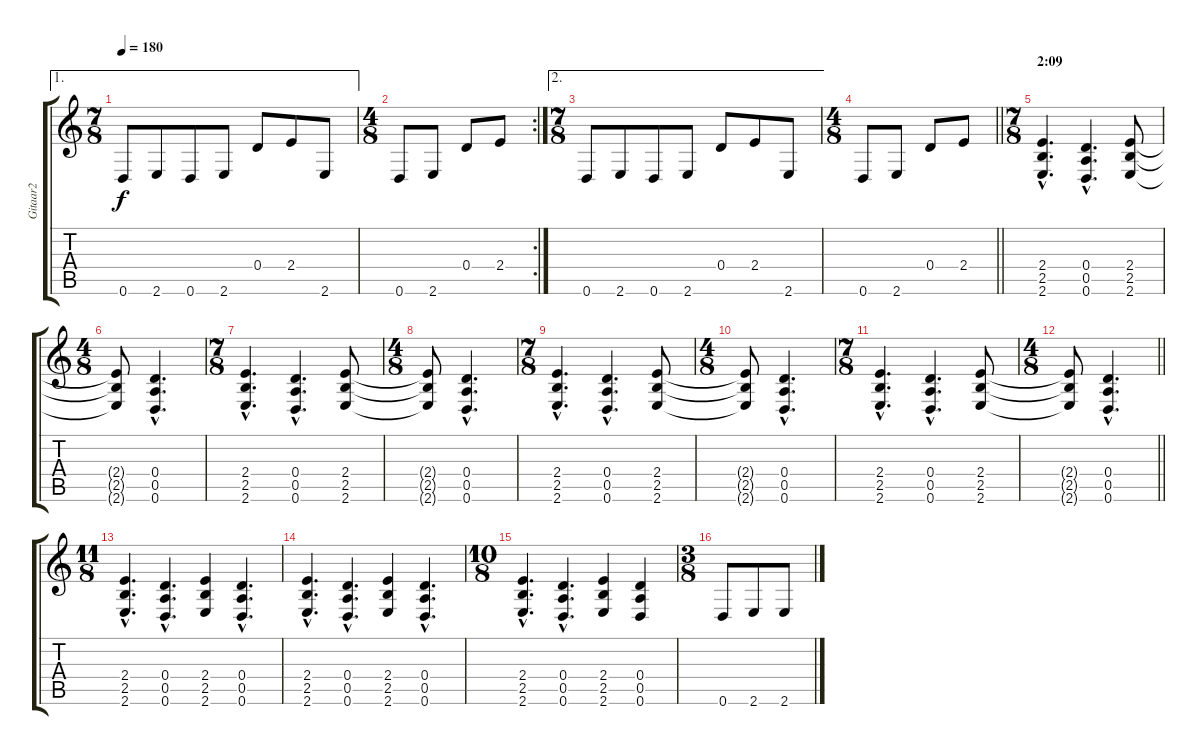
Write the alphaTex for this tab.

\track ("Gitaar2" "Gitaar2") {instrument distortionguitar}
\staff {score tabs}
\tuning (E4 B3 G3 D3 A2 D2) {hide}
\ae 1
\ts (7 8)
\tempo 180
\clef g2
\ks c
0.6.8{dy f} 2.6.8 0.6.8 2.6.8 0.4.8 2.4.8 2.6.8 |
\rc 2
\ts (4 8)
0.6.8 2.6.8 0.4.8 2.4.8 |
\ae 2
\ts (7 8)
0.6.8 2.6.8 0.6.8 2.6.8 0.4.8 2.4.8 2.6.8 |
\ts (4 8)
\barLineRight lightlight
0.6.8 2.6.8 0.4.8 2.4.8 |
\ts (7 8)
\section ("" "2:09")
(2.4{hac} 2.5{hac} 2.6{hac}).4{d} (0.4{hac} 0.5{hac} 0.6{hac}).4{d} (2.4 2.5 2.6).8 |
\ts (4 8)
(2.4{t} 2.5{t} 2.6{t}).8 (0.4{hac} 0.5{hac} 0.6{hac}).4{d} |
\ts (7 8)
(2.4{hac} 2.5{hac} 2.6{hac}).4{d} (0.4{hac} 0.5{hac} 0.6{hac}).4{d} (2.4 2.5 2.6).8 |
\ts (4 8)
(2.4{t} 2.5{t} 2.6{t}).8 (0.4{hac} 0.5{hac} 0.6{hac}).4{d} |
\ts (7 8)
(2.4{hac} 2.5{hac} 2.6{hac}).4{d} (0.4{hac} 0.5{hac} 0.6{hac}).4{d} (2.4 2.5 2.6).8 |
\ts (4 8)
(2.4{t} 2.5{t} 2.6{t}).8 (0.4{hac} 0.5{hac} 0.6{hac}).4{d} |
\ts (7 8)
(2.4{hac} 2.5{hac} 2.6{hac}).4{d} (0.4{hac} 0.5{hac} 0.6{hac}).4{d} (2.4 2.5 2.6).8 |
\ts (4 8)
\barLineRight lightlight
(2.4{t} 2.5{t} 2.6{t}).8 (0.4{hac} 0.5{hac} 0.6{hac}).4{d} |
\ts (11 8)
(2.4{hac} 2.5{hac} 2.6{hac}).4{d} (0.4{hac} 0.5{hac} 0.6{hac}).4{d} (2.4 2.5 2.6).4 (0.4{hac} 0.5{hac} 0.6{hac}).4{d} |
(2.4{hac} 2.5{hac} 2.6{hac}).4{d} (0.4{hac} 0.5{hac} 0.6{hac}).4{d} (2.4 2.5 2.6).4 (0.4{hac} 0.5{hac} 0.6{hac}).4{d} |
\ts (10 8)
(2.4{hac} 2.5{hac} 2.6{hac}).4{d} (0.4{hac} 0.5{hac} 0.6{hac}).4{d} (2.4 2.5 2.6).4 (0.4 0.5 0.6).4 |
\ts (3 8)
0.6.8 2.6.8 2.6.8
